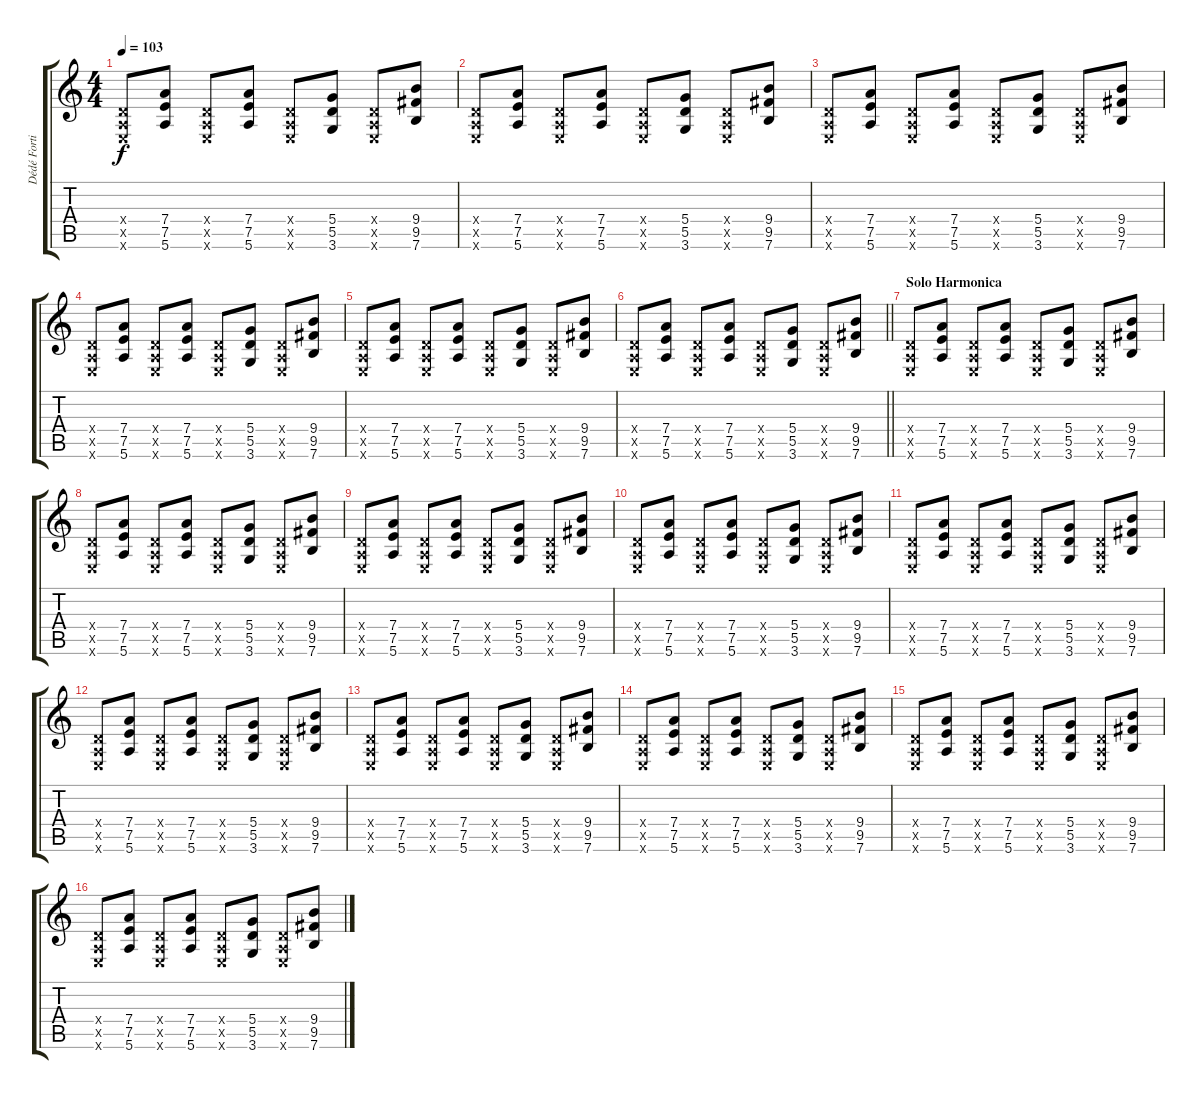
\track ("Dédé Fortin (guitar)" "Dédé Forti") {instrument acousticguitarsteel}
\staff {score tabs}
\tuning (E4 B3 G3 D3 A2 E2) {hide}
\ts (4 4)
\tempo 103
\clef g2
\ks c
(0.4{x} 0.5{x} 0.6{x}).8{dy f} (7.4 7.5 5.6).8 (0.4{x} 0.5{x} 0.6{x}).8 (7.4 7.5 5.6).8 (0.4{x} 0.5{x} 0.6{x}).8 (5.4 5.5 3.6).8 (0.4{x} 0.5{x} 0.6{x}).8 (9.4 9.5 7.6).8 |
(0.4{x} 0.5{x} 0.6{x}).8 (7.4 7.5 5.6).8 (0.4{x} 0.5{x} 0.6{x}).8 (7.4 7.5 5.6).8 (0.4{x} 0.5{x} 0.6{x}).8 (5.4 5.5 3.6).8 (0.4{x} 0.5{x} 0.6{x}).8 (9.4 9.5 7.6).8 |
(0.4{x} 0.5{x} 0.6{x}).8 (7.4 7.5 5.6).8 (0.4{x} 0.5{x} 0.6{x}).8 (7.4 7.5 5.6).8 (0.4{x} 0.5{x} 0.6{x}).8 (5.4 5.5 3.6).8 (0.4{x} 0.5{x} 0.6{x}).8 (9.4 9.5 7.6).8 |
(0.4{x} 0.5{x} 0.6{x}).8 (7.4 7.5 5.6).8 (0.4{x} 0.5{x} 0.6{x}).8 (7.4 7.5 5.6).8 (0.4{x} 0.5{x} 0.6{x}).8 (5.4 5.5 3.6).8 (0.4{x} 0.5{x} 0.6{x}).8 (9.4 9.5 7.6).8 |
(0.4{x} 0.5{x} 0.6{x}).8 (7.4 7.5 5.6).8 (0.4{x} 0.5{x} 0.6{x}).8 (7.4 7.5 5.6).8 (0.4{x} 0.5{x} 0.6{x}).8 (5.4 5.5 3.6).8 (0.4{x} 0.5{x} 0.6{x}).8 (9.4 9.5 7.6).8 |
\barLineRight lightlight
(0.4{x} 0.5{x} 0.6{x}).8 (7.4 7.5 5.6).8 (0.4{x} 0.5{x} 0.6{x}).8 (7.4 7.5 5.6).8 (0.4{x} 0.5{x} 0.6{x}).8 (5.4 5.5 3.6).8 (0.4{x} 0.5{x} 0.6{x}).8 (9.4 9.5 7.6).8 |
\section ("" "Solo Harmonica")
(0.4{x} 0.5{x} 0.6{x}).8 (7.4 7.5 5.6).8 (0.4{x} 0.5{x} 0.6{x}).8 (7.4 7.5 5.6).8 (0.4{x} 0.5{x} 0.6{x}).8 (5.4 5.5 3.6).8 (0.4{x} 0.5{x} 0.6{x}).8 (9.4 9.5 7.6).8 |
(0.4{x} 0.5{x} 0.6{x}).8 (7.4 7.5 5.6).8 (0.4{x} 0.5{x} 0.6{x}).8 (7.4 7.5 5.6).8 (0.4{x} 0.5{x} 0.6{x}).8 (5.4 5.5 3.6).8 (0.4{x} 0.5{x} 0.6{x}).8 (9.4 9.5 7.6).8 |
(0.4{x} 0.5{x} 0.6{x}).8 (7.4 7.5 5.6).8 (0.4{x} 0.5{x} 0.6{x}).8 (7.4 7.5 5.6).8 (0.4{x} 0.5{x} 0.6{x}).8 (5.4 5.5 3.6).8 (0.4{x} 0.5{x} 0.6{x}).8 (9.4 9.5 7.6).8 |
(0.4{x} 0.5{x} 0.6{x}).8 (7.4 7.5 5.6).8 (0.4{x} 0.5{x} 0.6{x}).8 (7.4 7.5 5.6).8 (0.4{x} 0.5{x} 0.6{x}).8 (5.4 5.5 3.6).8 (0.4{x} 0.5{x} 0.6{x}).8 (9.4 9.5 7.6).8 |
(0.4{x} 0.5{x} 0.6{x}).8 (7.4 7.5 5.6).8 (0.4{x} 0.5{x} 0.6{x}).8 (7.4 7.5 5.6).8 (0.4{x} 0.5{x} 0.6{x}).8 (5.4 5.5 3.6).8 (0.4{x} 0.5{x} 0.6{x}).8 (9.4 9.5 7.6).8 |
(0.4{x} 0.5{x} 0.6{x}).8 (7.4 7.5 5.6).8 (0.4{x} 0.5{x} 0.6{x}).8 (7.4 7.5 5.6).8 (0.4{x} 0.5{x} 0.6{x}).8 (5.4 5.5 3.6).8 (0.4{x} 0.5{x} 0.6{x}).8 (9.4 9.5 7.6).8 |
(0.4{x} 0.5{x} 0.6{x}).8 (7.4 7.5 5.6).8 (0.4{x} 0.5{x} 0.6{x}).8 (7.4 7.5 5.6).8 (0.4{x} 0.5{x} 0.6{x}).8 (5.4 5.5 3.6).8 (0.4{x} 0.5{x} 0.6{x}).8 (9.4 9.5 7.6).8 |
(0.4{x} 0.5{x} 0.6{x}).8 (7.4 7.5 5.6).8 (0.4{x} 0.5{x} 0.6{x}).8 (7.4 7.5 5.6).8 (0.4{x} 0.5{x} 0.6{x}).8 (5.4 5.5 3.6).8 (0.4{x} 0.5{x} 0.6{x}).8 (9.4 9.5 7.6).8 |
(0.4{x} 0.5{x} 0.6{x}).8 (7.4 7.5 5.6).8 (0.4{x} 0.5{x} 0.6{x}).8 (7.4 7.5 5.6).8 (0.4{x} 0.5{x} 0.6{x}).8 (5.4 5.5 3.6).8 (0.4{x} 0.5{x} 0.6{x}).8 (9.4 9.5 7.6).8 |
(0.4{x} 0.5{x} 0.6{x}).8 (7.4 7.5 5.6).8 (0.4{x} 0.5{x} 0.6{x}).8 (7.4 7.5 5.6).8 (0.4{x} 0.5{x} 0.6{x}).8 (5.4 5.5 3.6).8 (0.4{x} 0.5{x} 0.6{x}).8 (9.4 9.5 7.6).8
